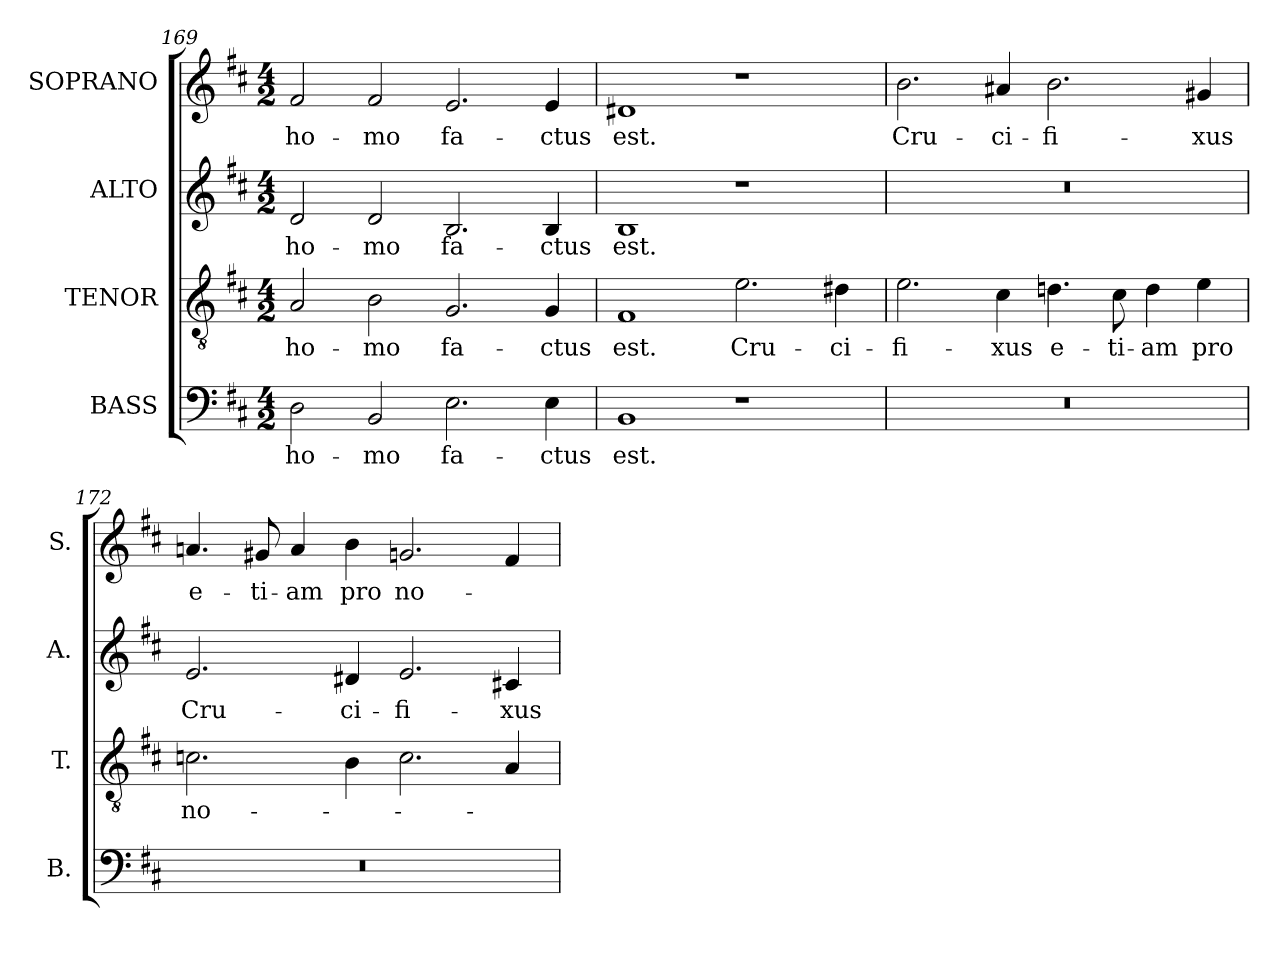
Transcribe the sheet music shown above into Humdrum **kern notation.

**kern	**text	**kern	**text	**kern	**text	**kern	**text
*part4	*part4	*part3	*part3	*part2	*part2	*part1	*part1
*staff4	*staff4	*staff3	*staff3	*staff2	*staff2	*staff1	*staff1
*I"BASS	*	*I"TENOR	*	*I"ALTO	*	*I"SOPRANO	*
*I'B.	*	*I'T.	*	*I'A.	*	*I'S.	*
*clefF4	*	*clefGv2	*	*clefG2	*	*clefG2	*
*	*	*ITrd7c12	*	*	*	*	*
*k[f#c#]	*	*k[f#c#]	*	*k[f#c#]	*	*k[f#c#]	*
*D:	*	*D:	*	*D:	*	*D:	*
*M4/2	*	*M4/2	*	*M4/2	*	*M4/2	*
=169	=169	=169	=169	=169	=169	=169	=169
!	!LO:LY:b:color=#000000	!	!	!	!	!	!
!	!	!	!LO:LY:b:color=#000000	!	!	!	!
!	!	!	!	!	!LO:LY:b:color=#000000	!	!
!	!	!	!	!	!	!	!LO:LY:b:color=#000000
2Di\	ho-	2AAi/	ho-	2di/	ho-	2f#i/	ho-
!	!LO:LY:b:color=#000000	!	!	!	!	!	!
!	!	!	!LO:LY:b:color=#000000	!	!	!	!
!	!	!	!	!	!LO:LY:b:color=#000000	!	!
!	!	!	!	!	!	!	!LO:LY:b:color=#000000
2BBi/	-mo	2BBi\	-mo	2di/	-mo	2f#i/	-mo
!	!LO:LY:b:color=#000000	!	!	!	!	!	!
!	!	!	!LO:LY:b:color=#000000	!	!	!	!
!	!	!	!	!	!LO:LY:b:color=#000000	!	!
!	!	!	!	!	!	!	!LO:LY:b:color=#000000
2.Ei\	fa-	2.GGi/	fa-	2.Bi/	fa-	2.ei/	fa-
!	!LO:LY:b:color=#000000	!	!	!	!	!	!
!	!	!	!LO:LY:b:color=#000000	!	!	!	!
!	!	!	!	!	!LO:LY:b:color=#000000	!	!
!	!	!	!	!	!	!	!LO:LY:b:color=#000000
4Ei\	-ctus	4GGi/	-ctus	4Bi/	-ctus	4ei/	-ctus
=170	=170	=170	=170	=170	=170	=170	=170
!	!LO:LY:b:color=#000000	!	!	!	!	!	!
!	!	!	!LO:LY:b:color=#000000	!	!	!	!
!	!	!	!	!	!LO:LY:b:color=#000000	!	!
!	!	!	!	!	!	!	!LO:LY:b:color=#000000
1BBi	est.	1FF#i	est.	1Bi	est.	1d#Xi	est.
!	!	!	!LO:LY:b:color=#000000	!	!	!	!
1r	.	2.Ei\	Cru-	1r	.	1r	.
!	!	!	!LO:LY:b:color=#000000	!	!	!	!
.	.	4D#Xi\	-ci-	.	.	.	.
=171	=171	=171	=171	=171	=171	=171	=171
!LO:N:vis=1	!	!	!	!	!	!	!
!	!	!	!LO:LY:b:color=#000000	!LO:N:vis=1	!	!	!
!	!	!	!	!	!	!	!LO:LY:b:color=#000000
0r	.	2.Ei\	-fi-	0r	.	2.bi\	Cru-
!	!	!	!LO:LY:b:color=#000000	!	!	!	!
!	!	!	!	!	!	!	!LO:LY:b:color=#000000
.	.	4C#i\	-xus	.	.	4a#Xi/	-ci-
!	!	!	!LO:LY:b:color=#000000	!	!	!	!
!	!	!	!	!	!	!	!LO:LY:b:color=#000000
.	.	4.Dni\	e-	.	.	2.bi\	-fi-
!	!	!	!LO:LY:b:color=#000000	!	!	!	!
.	.	8C#i\	-ti-	.	.	.	.
!	!	!	!LO:LY:b:color=#000000	!	!	!	!
.	.	4Di\	-am	.	.	.	.
!	!	!	!LO:LY:b:color=#000000	!	!	!	!
!	!	!	!	!	!	!	!LO:LY:b:color=#000000
.	.	4Ei\	pro	.	.	4g#Xi/	-xus
!!LO:LB:g=z
=172	=172	=172	=172	=172	=172	=172	=172
!LO:N:vis=1	!	!	!	!	!	!	!
!	!	!	!LO:LY:b:color=#000000	!	!	!	!
!	!	!	!	!	!LO:LY:b:color=#000000	!	!
!	!	!	!	!	!	!	!LO:LY:b:color=#000000
0r	.	2.Cni\	no-	2.ei/	Cru-	4.ani/	e-
!	!	!	!	!	!	!	!LO:LY:b:color=#000000
.	.	.	.	.	.	8g#Xi/	-ti-
!	!	!	!	!	!	!	!LO:LY:b:color=#000000
.	.	.	.	.	.	4ai/	-am
!	!	!	!	!	!LO:LY:b:color=#000000	!	!
!	!	!	!	!	!	!	!LO:LY:b:color=#000000
.	.	4BBi\	.	4d#Xi/	-ci-	4bi\	pro
!	!	!	!	!	!LO:LY:b:color=#000000	!	!
!	!	!	!	!	!	!	!LO:LY:b:color=#000000
.	.	2.Ci\	.	2.ei/	-fi-	2.gni/	no-
!	!	!	!	!	!LO:LY:b:color=#000000	!	!
.	.	4AAi/	.	4c#Xi/	-xus	4f#i/	.
=	=	=	=	=	=	=	=
*-	*-	*-	*-	*-	*-	*-	*-
